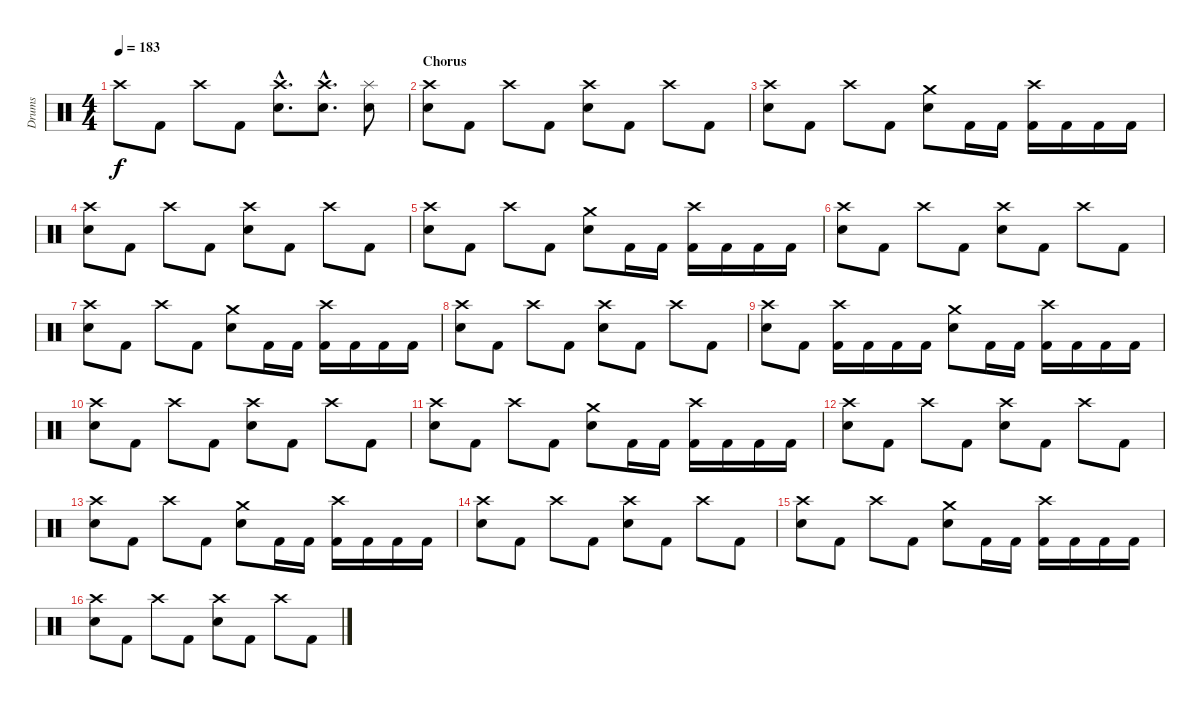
\track ("Drums" "Drums") {instrument percussion}
\staff {score}
\articulation defaults
\ts (4 4)
\tempo 183
\clef neutral
\ks c "Crash high (hit)".8{dy f} "Kick (hit) 2".8 "Crash high (hit)".8 "Kick (hit) 2".8
("Crash high (hit)"{hac} "Electric Snare (hit)"{hac}).8{d} ("Crash high (hit)"{hac} "Electric Snare (hit)"{hac}).8{d} ("Splash (hit)" "Electric Snare (hit)").8 |
\section ("" "Chorus")
("Crash high (hit)" "Electric Snare (hit)").8 "Kick (hit) 2".8 "Crash high (hit)".8 "Kick (hit) 2".8 ("Crash high (hit)" "Electric Snare (hit)").8 "Kick (hit) 2".8 "Crash high (hit)".8 "Kick (hit) 2".8 |
("Crash high (hit)" "Electric Snare (hit)").8 "Kick (hit) 2".8 "Crash high (hit)".8 "Kick (hit) 2".8 ("Crash medium (hit)" "Electric Snare (hit)").8 "Kick (hit) 2".16 "Kick (hit) 2".16 ("Crash high (hit)" "Kick (hit) 2").16 "Kick (hit) 2".16 "Kick (hit) 2".16 "Kick (hit) 2".16 |
("Crash high (hit)" "Electric Snare (hit)").8 "Kick (hit) 2".8 "Crash high (hit)".8 "Kick (hit) 2".8 ("Crash high (hit)" "Electric Snare (hit)").8 "Kick (hit) 2".8 "Crash high (hit)".8 "Kick (hit) 2".8 |
("Crash high (hit)" "Electric Snare (hit)").8 "Kick (hit) 2".8 "Crash high (hit)".8 "Kick (hit) 2".8 ("Crash medium (hit)" "Electric Snare (hit)").8 "Kick (hit) 2".16 "Kick (hit) 2".16 ("Crash high (hit)" "Kick (hit) 2").16 "Kick (hit) 2".16 "Kick (hit) 2".16 "Kick (hit) 2".16 |
("Crash high (hit)" "Electric Snare (hit)").8 "Kick (hit) 2".8 "Crash high (hit)".8 "Kick (hit) 2".8 ("Crash high (hit)" "Electric Snare (hit)").8 "Kick (hit) 2".8 "Crash high (hit)".8 "Kick (hit) 2".8 |
("Crash high (hit)" "Electric Snare (hit)").8 "Kick (hit) 2".8 "Crash high (hit)".8 "Kick (hit) 2".8 ("Crash medium (hit)" "Electric Snare (hit)").8 "Kick (hit) 2".16 "Kick (hit) 2".16 ("Crash high (hit)" "Kick (hit) 2").16 "Kick (hit) 2".16 "Kick (hit) 2".16 "Kick (hit) 2".16 |
("Crash high (hit)" "Electric Snare (hit)").8 "Kick (hit) 2".8 "Crash high (hit)".8 "Kick (hit) 2".8 ("Crash high (hit)" "Electric Snare (hit)").8 "Kick (hit) 2".8 "Crash high (hit)".8 "Kick (hit) 2".8 |
("Crash high (hit)" "Electric Snare (hit)").8 "Kick (hit) 2".8 ("Crash high (hit)" "Kick (hit) 2").16 "Kick (hit) 2".16 "Kick (hit) 2".16 "Kick (hit) 2".16 ("Crash medium (hit)" "Electric Snare (hit)").8 "Kick (hit) 2".16 "Kick (hit) 2".16 ("Crash high (hit)" "Kick (hit) 2").16 "Kick (hit) 2".16 "Kick (hit) 2".16 "Kick (hit) 2".16 |
("Crash high (hit)" "Electric Snare (hit)").8 "Kick (hit) 2".8 "Crash high (hit)".8 "Kick (hit) 2".8 ("Crash high (hit)" "Electric Snare (hit)").8 "Kick (hit) 2".8 "Crash high (hit)".8 "Kick (hit) 2".8 |
("Crash high (hit)" "Electric Snare (hit)").8 "Kick (hit) 2".8 "Crash high (hit)".8 "Kick (hit) 2".8 ("Crash medium (hit)" "Electric Snare (hit)").8 "Kick (hit) 2".16 "Kick (hit) 2".16 ("Crash high (hit)" "Kick (hit) 2").16 "Kick (hit) 2".16 "Kick (hit) 2".16 "Kick (hit) 2".16 |
("Crash high (hit)" "Electric Snare (hit)").8 "Kick (hit) 2".8 "Crash high (hit)".8 "Kick (hit) 2".8 ("Crash high (hit)" "Electric Snare (hit)").8 "Kick (hit) 2".8 "Crash high (hit)".8 "Kick (hit) 2".8 |
("Crash high (hit)" "Electric Snare (hit)").8 "Kick (hit) 2".8 "Crash high (hit)".8 "Kick (hit) 2".8 ("Crash medium (hit)" "Electric Snare (hit)").8 "Kick (hit) 2".16 "Kick (hit) 2".16 ("Crash high (hit)" "Kick (hit) 2").16 "Kick (hit) 2".16 "Kick (hit) 2".16 "Kick (hit) 2".16 |
("Crash high (hit)" "Electric Snare (hit)").8 "Kick (hit) 2".8 "Crash high (hit)".8 "Kick (hit) 2".8 ("Crash high (hit)" "Electric Snare (hit)").8 "Kick (hit) 2".8 "Crash high (hit)".8 "Kick (hit) 2".8 |
("Crash high (hit)" "Electric Snare (hit)").8 "Kick (hit) 2".8 "Crash high (hit)".8 "Kick (hit) 2".8 ("Crash medium (hit)" "Electric Snare (hit)").8 "Kick (hit) 2".16 "Kick (hit) 2".16 ("Crash high (hit)" "Kick (hit) 2").16 "Kick (hit) 2".16 "Kick (hit) 2".16 "Kick (hit) 2".16 |
("Crash high (hit)" "Electric Snare (hit)").8 "Kick (hit) 2".8 "Crash high (hit)".8 "Kick (hit) 2".8 ("Crash high (hit)" "Electric Snare (hit)").8 "Kick (hit) 2".8 "Crash high (hit)".8 "Kick (hit) 2".8
